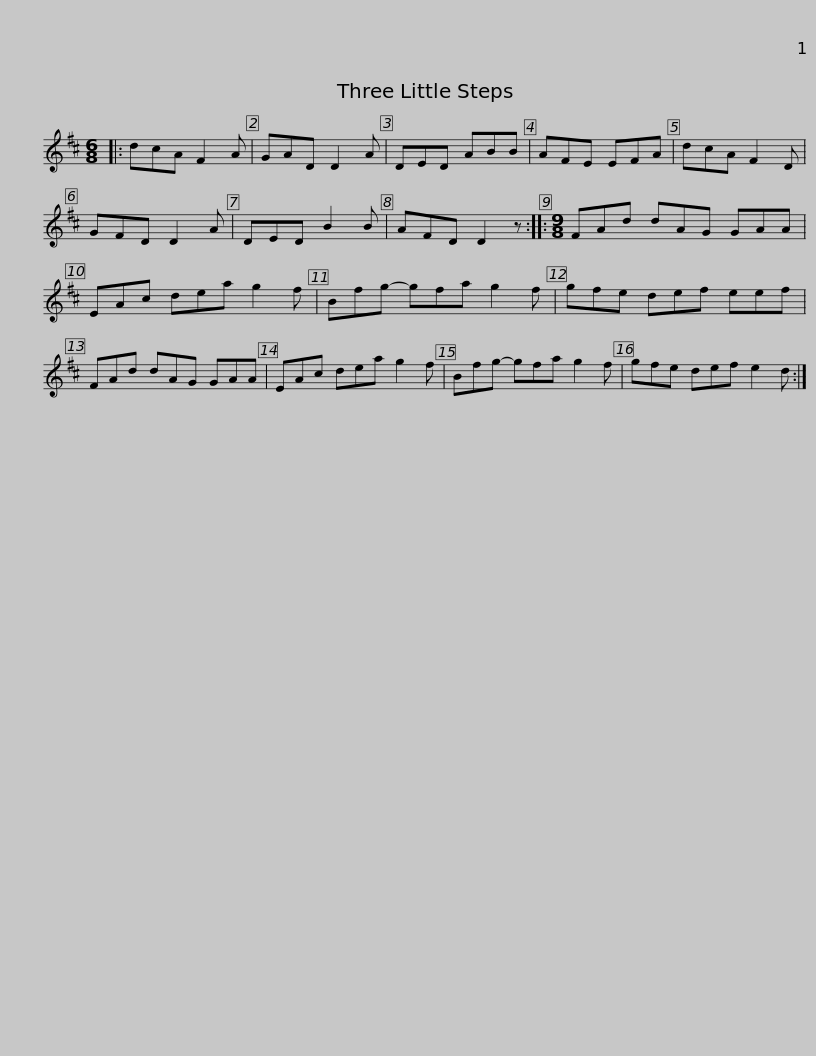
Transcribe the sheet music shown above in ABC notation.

X:1
L:1/8
M:6/8
I:linebreak $
K:D
V:1 treble
V:1
|: dcA F2 A | GAD D2 A | DED ABB | AFE EFA | dcA F2 D | %5
 GFD D2 A | DED B2 B |$ AFD D2 z ::[M:9/8] FAd dAG GAA | EAc dea g2 f | %10
 Bfg- gfa g2 f | gfe def eef |$ FAd dAG GAA | EAc dea g2 f | Bfg- gfa g2 f | %15
 gfe def e2 d :| %16
